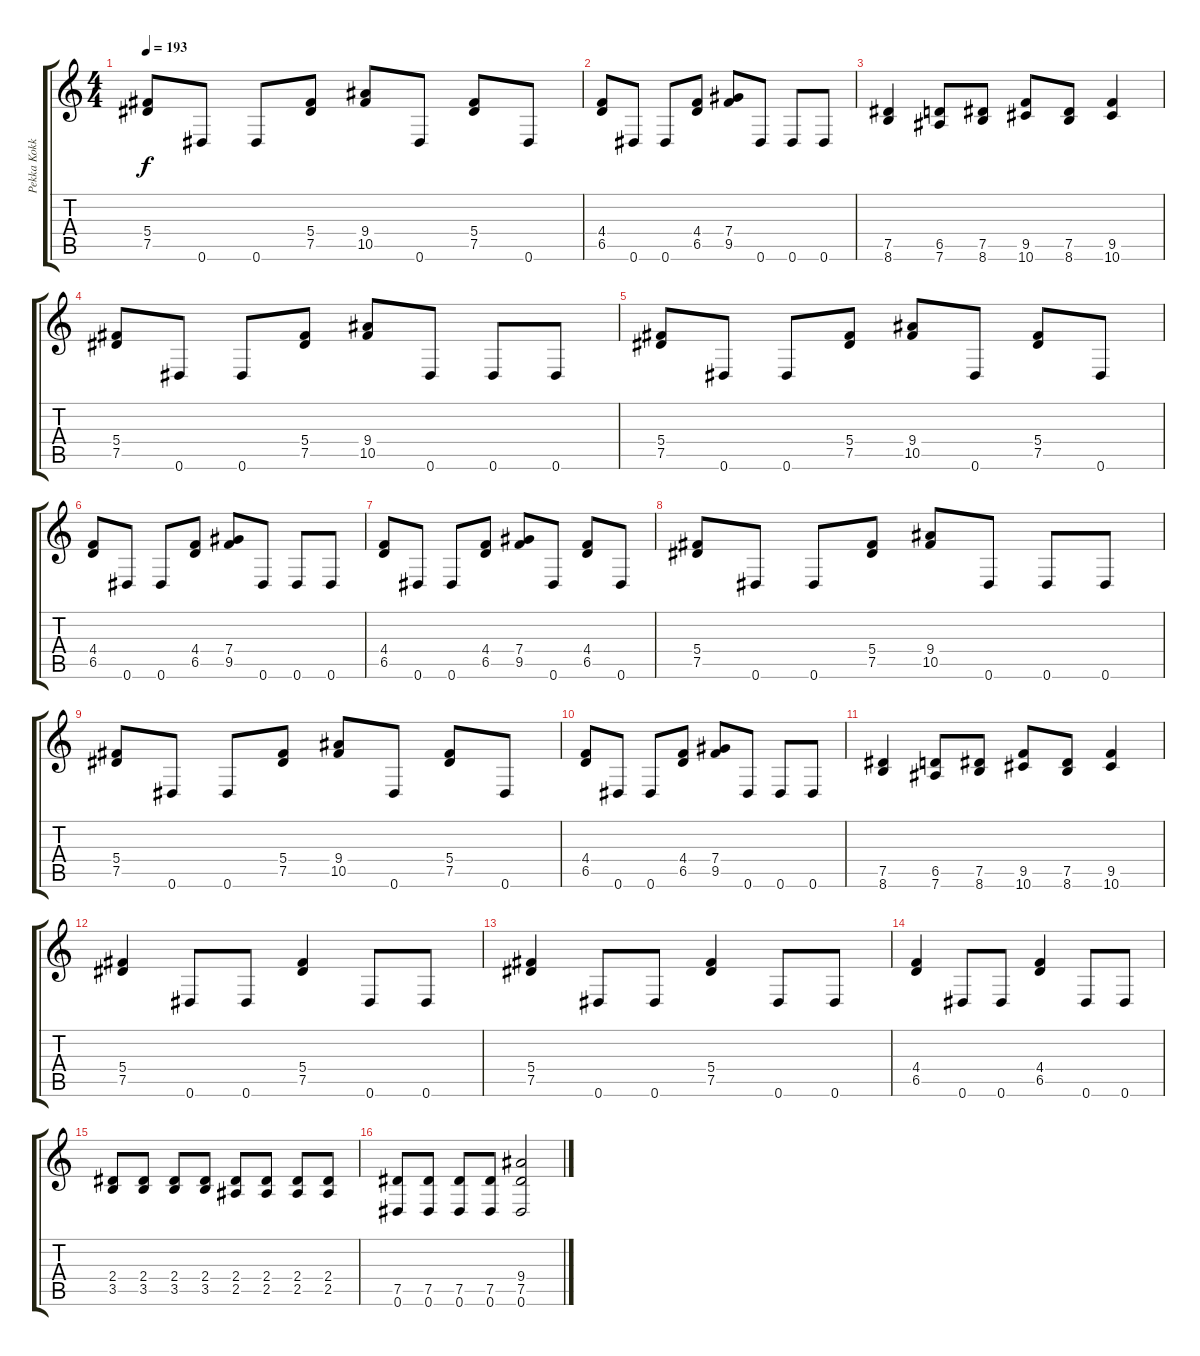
\track ("Pekka Kokko" "Pekka Kokk") {instrument distortionguitar}
\staff {score tabs}
\tuning (Eb4 Bb3 Gb3 Db3 Ab2 Eb2) {hide}
\ts (4 4)
\tempo 193
\clef g2
\ks c
(5.4 7.5).8{dy f} 0.6.8 0.6.8 (5.4 7.5).8 (9.4 10.5).8 0.6.8 (5.4 7.5).8 0.6.8 |
(4.4 6.5).8 0.6.8 0.6.8 (4.4 6.5).8 (7.4 9.5).8 0.6.8 0.6.8 0.6.8 |
(7.5 8.6).4 (6.5 7.6).8 (7.5 8.6).8 (9.5 10.6).8 (7.5 8.6).8 (9.5 10.6).4 |
(5.4 7.5).8 0.6.8 0.6.8 (5.4 7.5).8 (9.4 10.5).8 0.6.8 0.6.8 0.6.8 |
(5.4 7.5).8 0.6.8 0.6.8 (5.4 7.5).8 (9.4 10.5).8 0.6.8 (5.4 7.5).8 0.6.8 |
(4.4 6.5).8 0.6.8 0.6.8 (4.4 6.5).8 (7.4 9.5).8 0.6.8 0.6.8 0.6.8 |
(4.4 6.5).8 0.6.8 0.6.8 (4.4 6.5).8 (7.4 9.5).8 0.6.8 (4.4 6.5).8 0.6.8 |
(5.4 7.5).8 0.6.8 0.6.8 (5.4 7.5).8 (9.4 10.5).8 0.6.8 0.6.8 0.6.8 |
(5.4 7.5).8 0.6.8 0.6.8 (5.4 7.5).8 (9.4 10.5).8 0.6.8 (5.4 7.5).8 0.6.8 |
(4.4 6.5).8 0.6.8 0.6.8 (4.4 6.5).8 (7.4 9.5).8 0.6.8 0.6.8 0.6.8 |
(7.5 8.6).4 (6.5 7.6).8 (7.5 8.6).8 (9.5 10.6).8 (7.5 8.6).8 (9.5 10.6).4 |
(5.4 7.5).4 0.6.8 0.6.8 (5.4 7.5).4 0.6.8 0.6.8 |
(5.4 7.5).4 0.6.8 0.6.8 (5.4 7.5).4 0.6.8 0.6.8 |
(4.4 6.5).4 0.6.8 0.6.8 (4.4 6.5).4 0.6.8 0.6.8 |
(2.4 3.5).8 (2.4 3.5).8 (2.4 3.5).8 (2.4 3.5).8 (2.4 2.5).8 (2.4 2.5).8 (2.4 2.5).8 (2.4 2.5).8 |
(7.5 0.6).8 (7.5 0.6).8 (7.5 0.6).8 (7.5 0.6).8 (9.4 7.5 0.6).2
